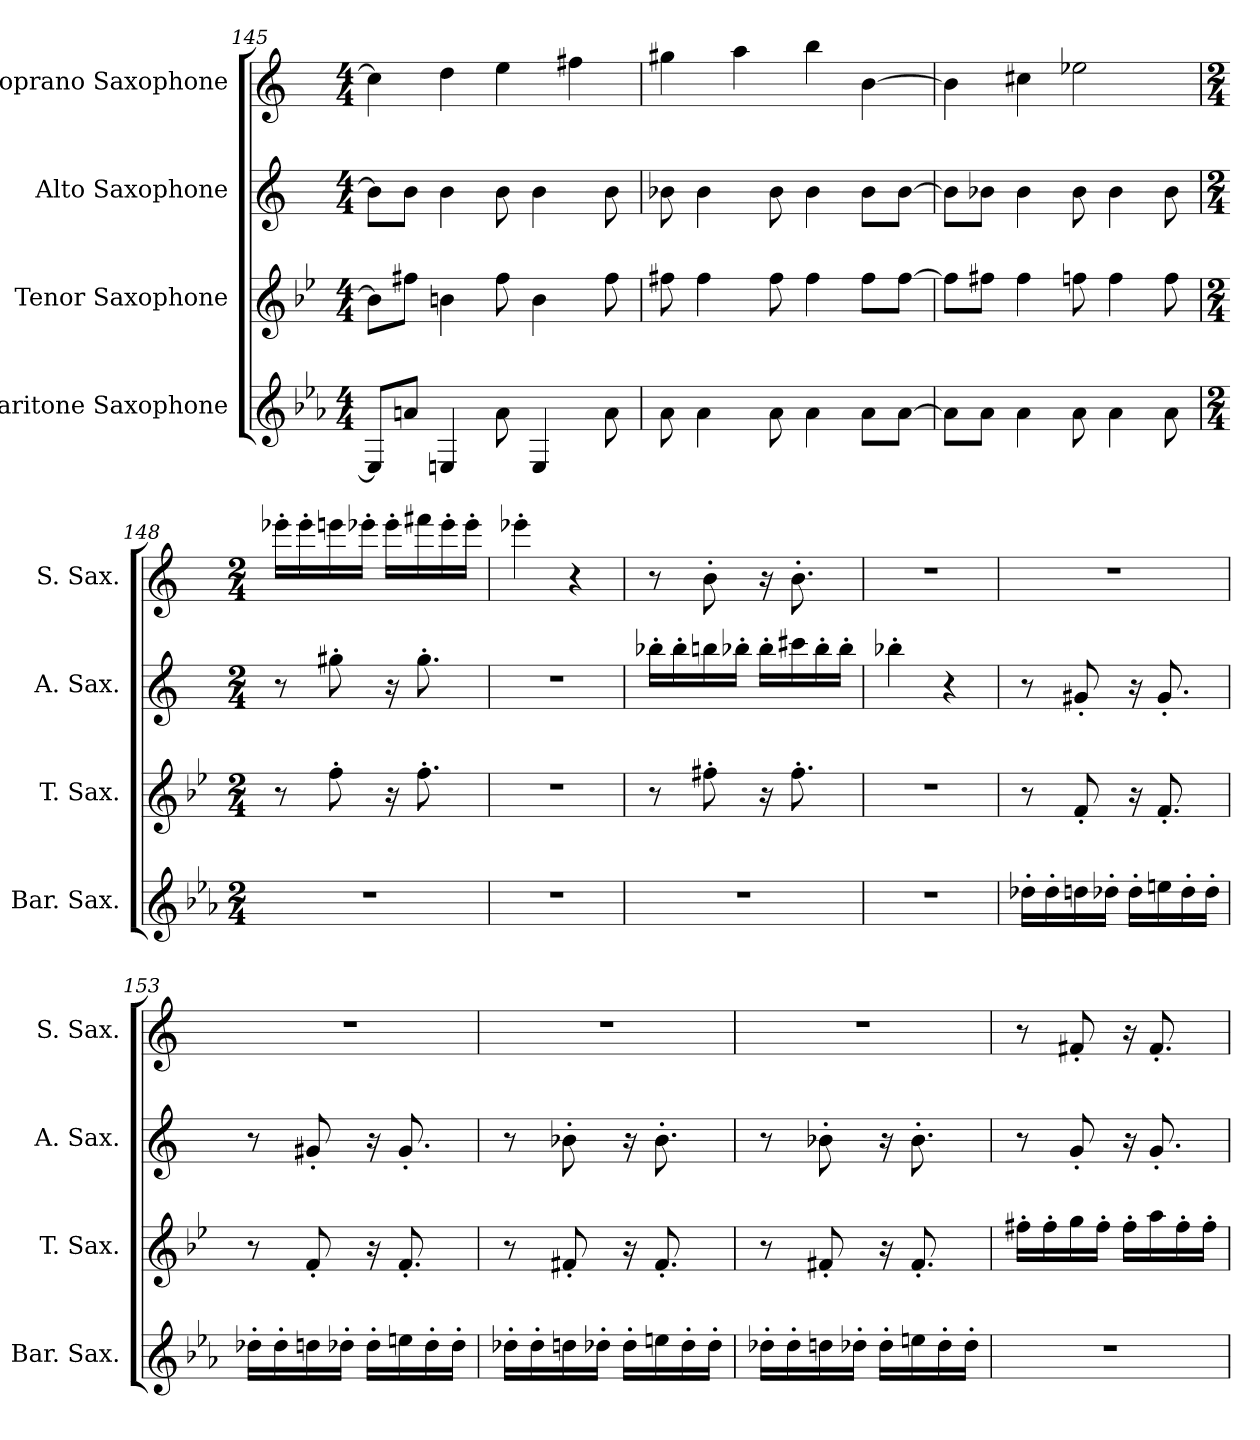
**kern	**kern	**kern	**kern
*part4	*part3	*part2	*part1
*staff4	*staff3	*staff2	*staff1
*I"Baritone Saxophone	*I"Tenor Saxophone	*I"Alto Saxophone	*I"Soprano Saxophone
*I'Bar. Sax.	*I'T. Sax.	*I'A. Sax.	*I'S. Sax.
*clefG2	*clefG2	*clefG2	*clefG2
*ITrd12c21	*ITrd8c14	*ITrd5c9	*ITrd1c2
*k[b-e-a-]	*k[b-e-]	*k[b-e-a-]	*k[b-e-]
*M4/4	*M4/4	*M4/4	*M4/4
=145	=145	=145	=145
8EE/L]	8B\L]	8d\L]	4b-\]
8An/J	8f#X\J	8d\J	.
4EEn/	4Bn\	4d\	4cc\
8A\	8f#\	8d\	4dd\
4EE/	4B\	4d\	.
.	.	.	4een\
8A\	8f#\	8d\	.
!!LO:LB:g=z
=146	=146	=146	=146
8A-\	8f#X\	8d-X\	4ff#X\
4A-\	4f#\	4d-\	.
.	.	.	4gg\
8A-\	8f#\	8d-\	.
*	*	*	*MM120
4A-\	4f#\	4d-\	4aa\
8A-\L	8f#\L	8d-\L	[4a\
[8A-\J	[8f#\J	[8d-\J	.
=147	=147	=147	=147
*	*	*	*MM116
*	*	*	*^
8A-\L]	8f#\L]	8d-\L]	4a\]	2..ryy
8A-\J	8f#X\J	8d-X\J	.	.
4A-\	4f#\	4d-\	4bn\	.
*	*	*	*MM112	*
8A-\	8fn\	8d-\	2dd-X\	.
4A-\	4f\	4d-\	.	.
*	*	*	*MM10	*
8A-\	8f\	8d-\	.	8ryy
*	*	*	*v	*v
=148	=148	=148	=148
*M2/4	*M2/4	*M2/4	*M2/4
*	*	*	*MM124
2r	8r	8r	16ddd-X'\LL
.	.	.	16ddd-'\
.	8f'\	8bn'\	16dddn\
.	.	.	16ddd-X'\JJ
.	16r	16r	16ddd-'\LL
.	8.f'\	8.b'\	16eeen\
.	.	.	16ddd-'\
.	.	.	16ddd-'\JJ
=149	=149	=149	=149
2r	2r	2r	4ddd-X'\
*	*	*	*MM80
.	.	.	4r
=150	=150	=150	=150
2r	8r	16dd-X'\LL	8r
.	.	16dd-'\	.
.	8f#X'\	16ddn\	8a'\
.	.	16dd-X'\JJ	.
.	16r	16dd-'\LL	16r
.	8.f#'\	16een\	8.a'\
.	.	16dd-'\	.
.	.	16dd-'\JJ	.
!!LO:LB:g=z
=151	=151	=151	=151
2r	2r	4dd-X'\	2r
.	.	4r	.
=152	=152	=152	=152
16d-X'\LL	8r	8r	2r
16d-'\	.	.	.
16dn\	8F'/	8Bn'/	.
16d-X'\JJ	.	.	.
16d-'\LL	16r	16r	.
16en\	8.F'/	8.B'/	.
16d-'\	.	.	.
16d-'\JJ	.	.	.
=153	=153	=153	=153
*	*	*	*MM90
16d-X'\LL	8r	8r	2r
16d-'\	.	.	.
16dn\	8F'/	8Bn'/	.
16d-X'\JJ	.	.	.
16d-'\LL	16r	16r	.
16en\	8.F'/	8.B'/	.
16d-'\	.	.	.
16d-'\JJ	.	.	.
=154	=154	=154	=154
*	*	*	*MM100
16d-X'\LL	8r	8r	2r
16d-'\	.	.	.
16dn\	8F#X'/	8d-X'\	.
16d-X'\JJ	.	.	.
16d-'\LL	16r	16r	.
16en\	8.F#'/	8.d-'\	.
16d-'\	.	.	.
16d-'\JJ	.	.	.
!!LO:PB:g=z
=155	=155	=155	=155
*	*	*	*MM110
16d-X'\LL	8r	8r	2r
16d-'\	.	.	.
16dn\	8F#X'/	8d-X'\	.
16d-X'\JJ	.	.	.
16d-'\LL	16r	16r	.
16en\	8.F#'/	8.d-'\	.
16d-'\	.	.	.
16d-'\JJ	.	.	.
=156	=156	=156	=156
*	*	*	*MM120
2r	16f#X'\LL	8r	8r
.	16f#'\	.	.
.	16g\	8B-'/	8en'/
.	16f#'\JJ	.	.
.	16f#'\LL	16r	16r
.	16a\	8.B-'/	8.e'/
.	16f#'\	.	.
.	16f#'\JJ	.	.
=	=	=	=
*-	*-	*-	*-
